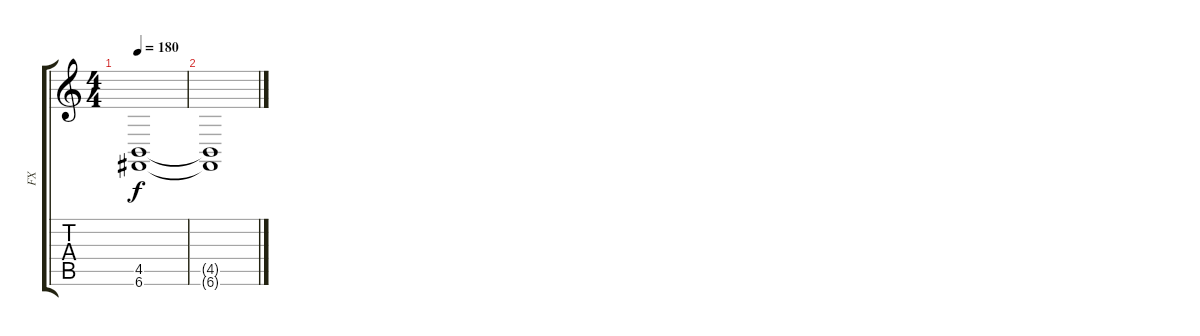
\track ("FX" "FX") {instrument pizzicatostrings}
\staff {score tabs}
\tuning (D4 A3 F3 C3 G2 C2) {hide}
\ts (4 4)
\tempo 180
\clef g2
\ks c
(4.5 6.6).1{dy f} |
(4.5{t} 6.6{t}).1
